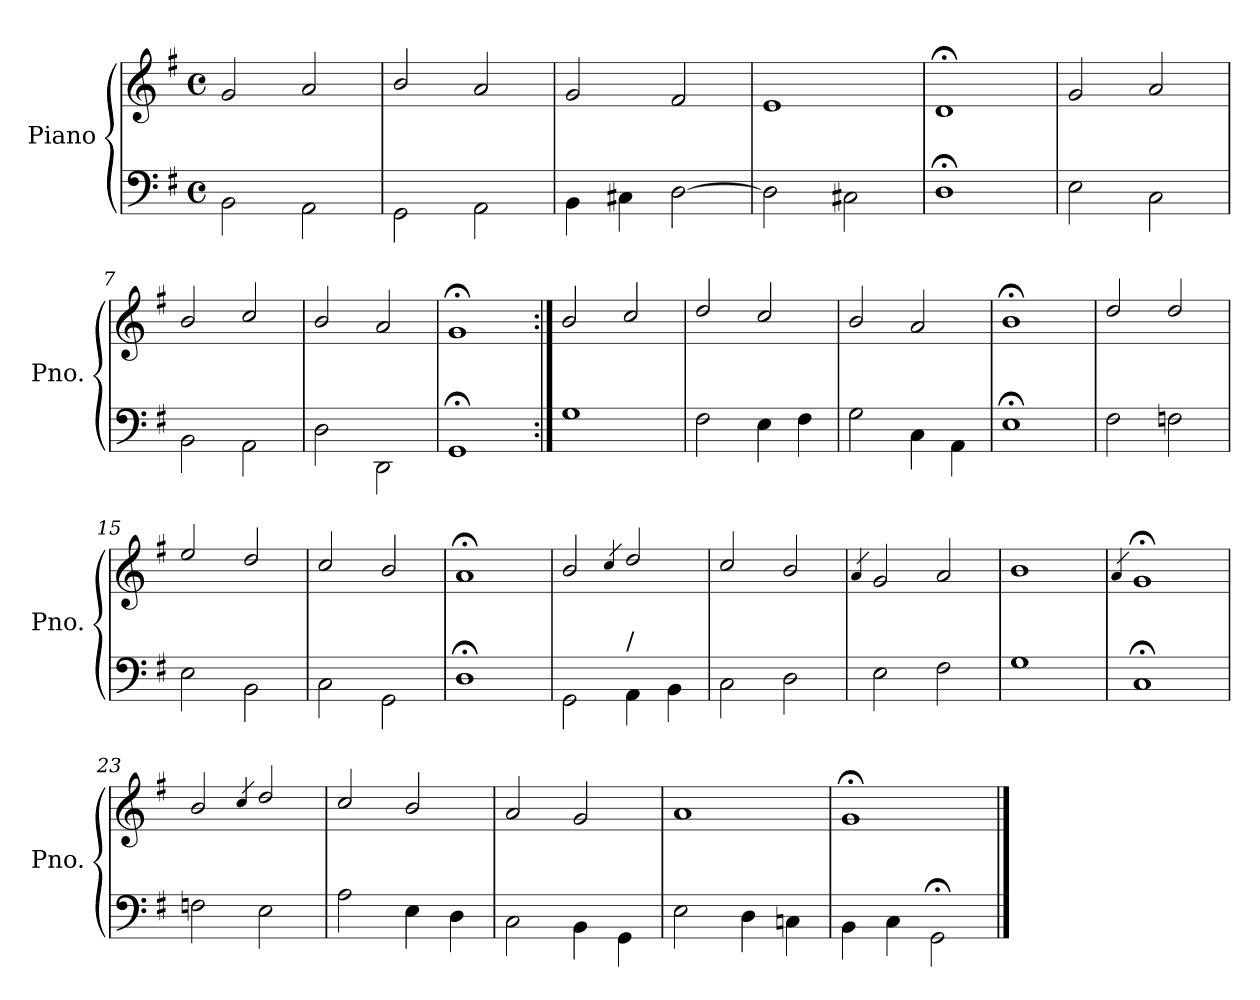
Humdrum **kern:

**kern	**kern
*part1	*part1
*staff2	*staff1
*I"Piano	*
*I'Pno.	*
*clefF4	*clefG2
*k[f#]	*k[f#]
*G:	*G:
*M4/4	*M4/4
*met(c)	*met(c)
=1	=1
2BB\	2g/
2AA\	2a/
=2	=2
2GG\	2b/
2AA\	2a/
=3	=3
4BB\	2g/
4C#X\	.
[<2D\	2f#/
=4	=4
2D\]	1e
2C#X\	.
=5	=5
1D;	1d;<
=6	=6
2E\	2g/
2C\	2a/
=7	=7
2BB\	2b/
2AA\	2cc/
=8	=8
2D\	2b/
2DD\	2a/
=9	=9
1GG;	1g;<
!!LO:LB:g=z
=10:|!	=10:|!
1G	2b/
.	2cc/
=11	=11
2F#\	2dd/
4E\	2cc/
4F#\	.
=12	=12
2G\	2b/
4C\	2a/
4AA\	.
=13	=13
1E;	1b;<
=14	=14
2F#\	2dd/
2Fn\	2dd/
=15	=15
2E\	2ee/
2BB\	2dd/
=16	=16
2C\	2cc/
2GG\	2b/
=17	=17
1D;	1a;<
!!LO:LB:g=z
=18	=18
2GG\	2b/
.	4qcc/
!LO:TX:a:t=/	!
4AA\	2dd/
4BB\	.
=19	=19
2C\	2cc/
2D\	2b/
=20	=20
.	4qa/
2E\	2g/
2F#\	2a/
=21	=21
1G	1b
=22	=22
.	4qa/
1C;	1g;<
!!LO:LB:g=z
=23	=23
2Fn\	2b/
.	4qcc/
2E\	2dd/
=24	=24
2A\	2cc/
4E\	2b/
4D\	.
=25	=25
2C\	2a/
4BB\	2g/
4GG\	.
=26	=26
2E\	1a
4D\	.
4Cn\	.
=27	=27
4BB\	1g;<
4C\	.
2GG;\	.
==	==
*-	*-
